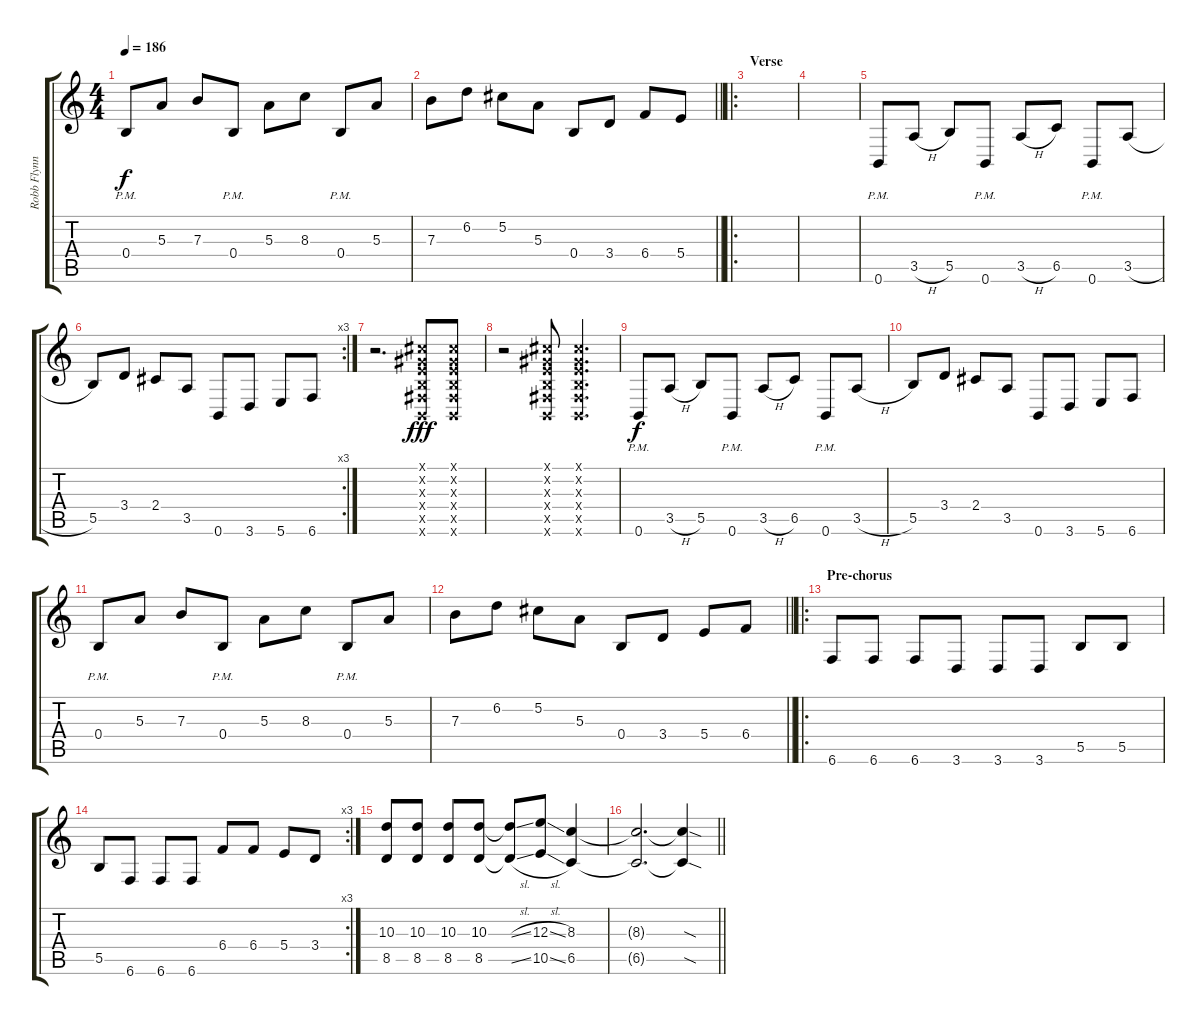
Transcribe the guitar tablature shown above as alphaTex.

\track ("Robb Flynn" "Robb Flynn") {instrument distortionguitar}
\staff {score tabs}
\tuning (Db4 Ab3 E3 B2 Gb2 B1) {hide}
\ts (4 4)
\tempo 186
\clef g2
\ks c
0.4{pm}.8{dy f} 5.3.8 7.3.8 0.4{pm}.8 5.3.8 8.3.8 0.4{pm}.8 5.3.8 |
\barLineRight lightlight
7.3.8 6.2.8 5.2.8 5.3.8 0.4.8 3.4.8 6.4.8 5.4.8 |
\ro
\section ("" "Verse")
|
|
0.6{pm}.8 3.5{h}.8 5.5.8 0.6{pm}.8 3.5{h}.8 6.5.8 0.6{pm}.8 3.5{h}.8 |
\rc 3
5.5.8 3.4.8 2.4.8 3.5.8 0.6.8 3.6.8 5.6.8 6.6.8 |
r.2{d} (0.1{x} 0.2{x} 0.3{x} 0.4{x} 0.5{x} 0.6{x}).8{dy fff} (0.1{x} 0.2{x} 0.3{x} 0.4{x} 0.5{x} 0.6{x}).8 |
r.2 (0.1{x} 0.2{x} 0.3{x} 0.4{x} 0.5{x} 0.6{x}).8 (0.1{x} 0.2{x} 0.3{x} 0.4{x} 0.5{x} 0.6{x}).4{d} |
0.6{pm}.8{dy f} 3.5{h}.8 5.5.8 0.6{pm}.8 3.5{h}.8 6.5.8 0.6{pm}.8 3.5{h}.8 |
5.5.8 3.4.8 2.4.8 3.5.8 0.6.8 3.6.8 5.6.8 6.6.8 |
0.4{pm}.8 5.3.8 7.3.8 0.4{pm}.8 5.3.8 8.3.8 0.4{pm}.8 5.3.8 |
\barLineRight lightlight
7.3.8 6.2.8 5.2.8 5.3.8 0.4.8 3.4.8 5.4.8 6.4.8 |
\ro
\section ("" "Pre-chorus")
6.6.8 6.6.8 6.6.8 3.6.8 3.6.8 3.6.8 5.5.8 5.5.8 |
\rc 3
5.5.8 6.6.8 6.6.8 6.6.8 6.4.8 6.4.8 5.4.8 3.4.8 |
(10.3 8.5).8 (10.3 8.5).8 (10.3 8.5).8 (10.3 8.5).8 (10.3{sl t} 8.5{sl t}).8 (12.3{sl} 10.5{sl}).8 (8.3 6.5).4 |
\barLineRight lightlight
(8.3{t} 6.5{t}).2{d} (8.3{sod t} 6.5{sod t}).4
